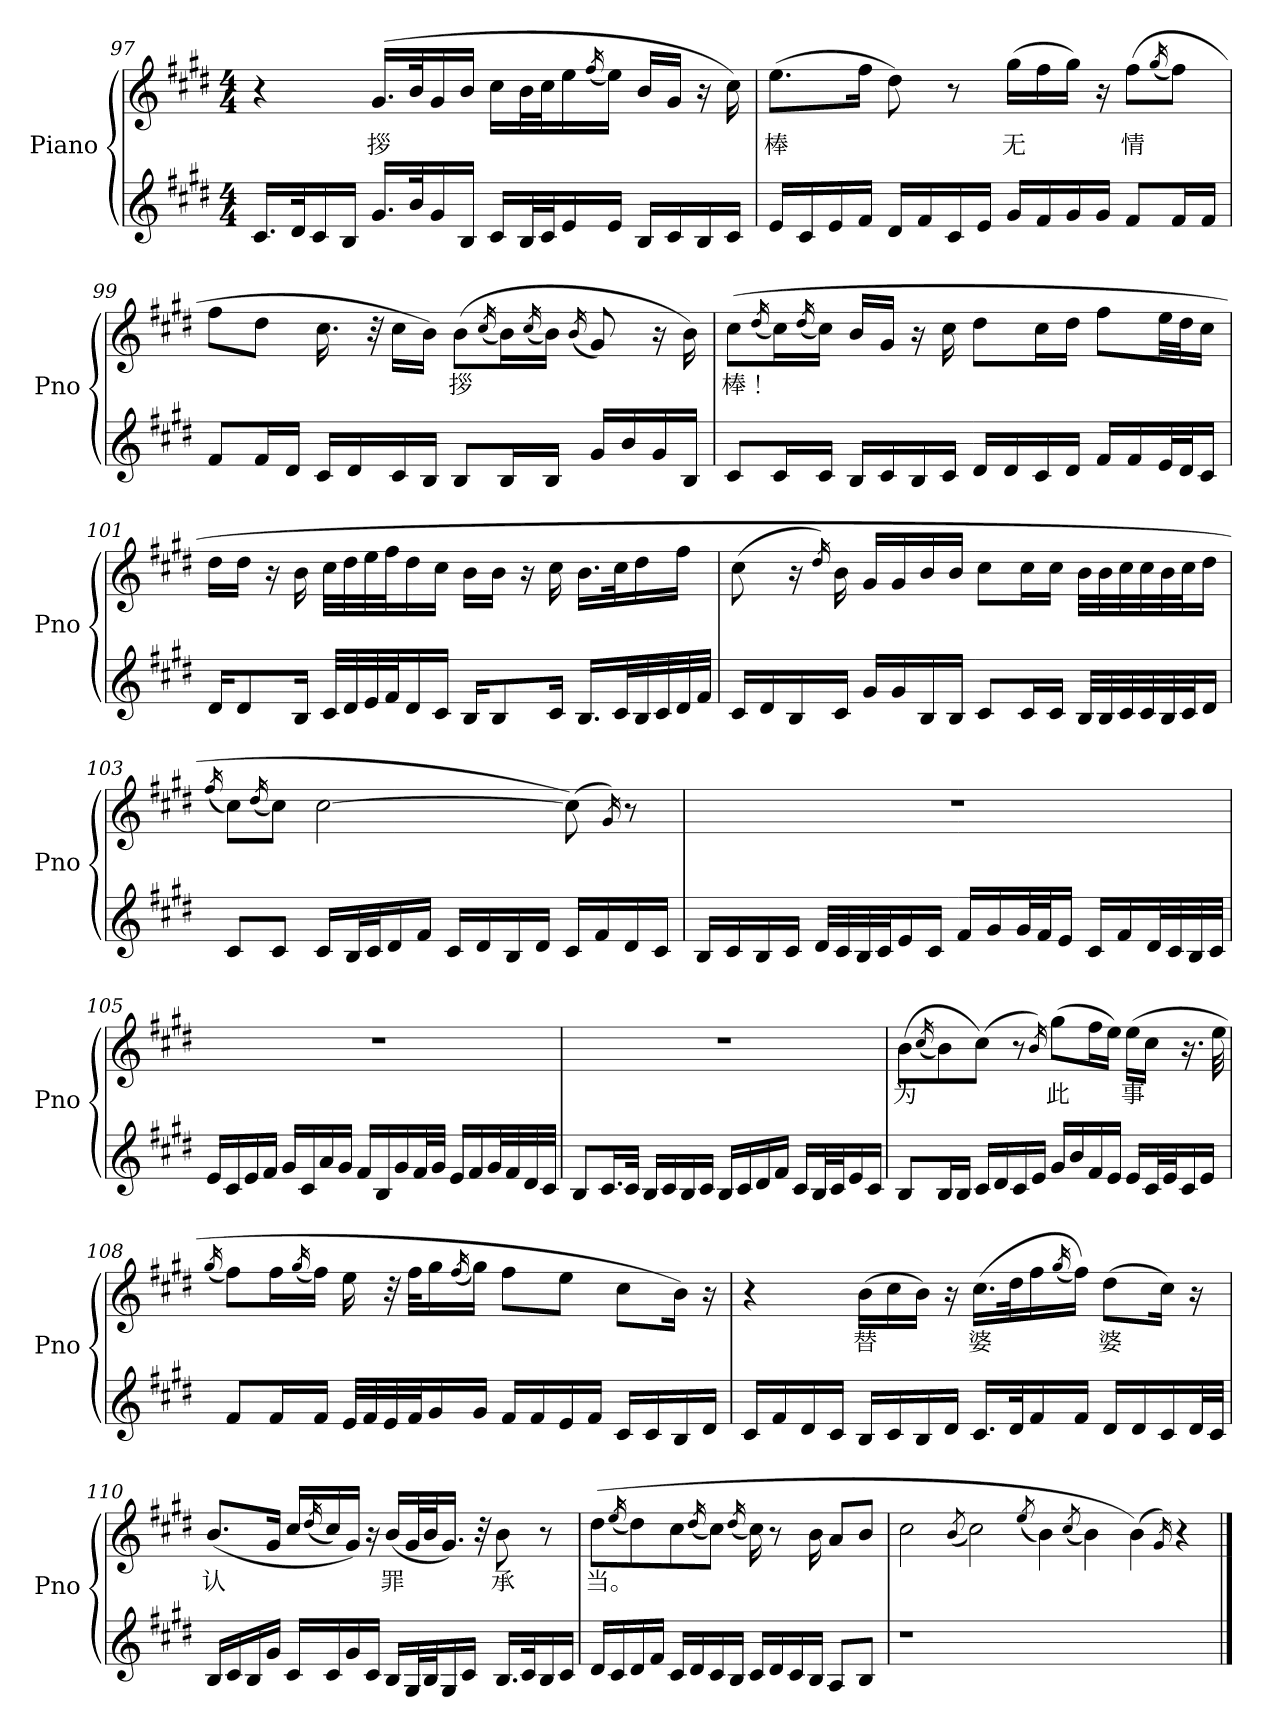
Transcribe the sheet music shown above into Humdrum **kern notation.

**kern	**kern	**text
*part2	*part1	*part1
*staff2	*staff1	*staff1
*I"Piano	*I"Piano	*
*I'Pno	*I'Pno	*
*clefG2	*clefG2	*
*k[f#c#g#d#]	*k[f#c#g#d#]	*
*M4/4	*M4/4	*
=97	=97	=97
16.c#/LL	4r	.
32d#/K	.	.
16c#/	.	.
16B/JJ	.	.
!	!	!LO:LY:b
16.g#/LL	(>16.g#/LL	拶
32b/K	32b/K	.
16g#/	16g#/	.
16B/JJ	16b/JJ	.
16c#/LL	16cc#\LL	.
32B/L	32b\L	.
32c#/J	32cc#\J	.
16e/	16ee\	.
.	(<16qff#/	.
16e/JJ	16ee\JJ)	.
16B/LL	16b/LL	.
16c#/	16g#/JJ	.
16B/	16r	.
16c#/JJ	16cc#\)	.
!!LO:LB:g=z
=98	=98	=98
!	!	!LO:LY:b
16e/LL	(>8.ee\L	棒
16c#/	.	.
16e/	.	.
16f#/JJ	16ff#\Jk	.
16d#/LL	8dd#\)	.
16f#/	.	.
16c#/	8r	.
16e/JJ	.	.
!	!	!LO:LY:b
16g#/LL	(>16gg#\LL	无
16f#/	16ff#\	.
16g#/	16gg#\JJ)	.
16g#/JJ	16r	.
!	!	!LO:LY:b
8f#/L	(>8ff#\L	情
.	(<16qgg#/	.
16f#/L	8ff#\J)	.
16f#/JJ	.	.
=99	=99	=99
8f#/L	8ff#\L	.
16f#/L	8dd#\J	.
16d#/JJ	.	.
16c#/LL	16.cc#\	.
16d#/	.	.
.	32r	.
16c#/	16cc#\LL	.
16B/JJ	16b\JJ)	.
!	!	!LO:LY:b
8B/L	(>8b\L	拶
.	(<16qcc#/	.
16B/L	16b\L)	.
.	(<16qcc#/	.
16B/JJ	16b\JJ)	.
.	(<16qb/	.
16g#/LL	8g#/)	.
16b/	.	.
16g#/	16r	.
16B/JJ	16b\)	.
!!LO:LB:g=z
=100	=100	=100
!	!	!LO:LY:b
8c#/L	(>8cc#\L	棒！
.	(<16qdd#/	.
16c#/L	16cc#\L)	.
.	(<16qdd#/	.
16c#/JJ	16cc#\JJ)	.
16B/LL	16b/LL	.
16c#/	16g#/JJ	.
16B/	16r	.
16c#/JJ	16cc#\	.
16d#/LL	8dd#\L	.
16d#/	.	.
16c#/	16cc#\L	.
16d#/JJ	16dd#\JJ	.
16f#/LL	8ff#\L	.
16f#/	.	.
32e/L	32ee\LL	.
32d#/J	32dd#\J	.
16c#/JJ	16cc#\JJ	.
=101	=101	=101
16d#/KL	16dd#\LL	.
8d#/	16dd#\JJ	.
.	16r	.
16B/Jk	16b\	.
32c#/LLL	32cc#\LLL	.
32d#/	32dd#\	.
32e/	32ee\	.
32f#/J	32ff#\J	.
16d#/	16dd#\	.
16c#/JJ	16cc#\JJ	.
16B/KL	16b\LL	.
8B/	16b\JJ	.
.	16r	.
16c#/Jk	16cc#\	.
16.B/LL	16.b\LL	.
32c#/L	32cc#\K	.
32B/	16dd#\	.
32c#/	.	.
32d#/	16ff#\JJ	.
32f#/JJJ	.	.
!!LO:LB:g=z
=102	=102	=102
16c#/LL	(>8cc#\	.
16d#/	.	.
16B/	16r	.
.	16qdd#/)	.
16c#/JJ	16b\	.
16g#/LL	16g#/LL	.
16g#/	16g#/	.
16B/	16b/	.
16B/JJ	16b/JJ	.
8c#/L	8cc#\L	.
16c#/L	16cc#\L	.
16c#/JJ	16cc#\JJ	.
32B/LLL	32b\LLL	.
32B/	32b\	.
32c#/	32cc#\	.
32c#/	32cc#\	.
32B/	32b\	.
32c#/J	32cc#\J	.
16d#/JJ	16dd#\JJ	.
=103	=103	=103
.	(<16qff#/	.
8c#/L	8cc#\L)	.
.	(<16qdd#/	.
8c#/J	8cc#\J)	.
16c#/LL	[2cc#\	.
32B/L	.	.
32c#/J	.	.
16d#/	.	.
16f#/JJ	.	.
16c#/LL	.	.
16d#/	.	.
16B/	.	.
16d#/JJ	.	.
16c#/LL	(>8cc#\])	.
16f#/	.	.
.	16qg#/)	.
16d#/	8r	.
16c#/JJ	.	.
!!LO:PB:g=z
=104	=104	=104
16B/LL	1r	.
16c#/	.	.
16B/	.	.
16c#/JJ	.	.
32d#/LLL	.	.
32c#/	.	.
32B/	.	.
32c#/J	.	.
16e/	.	.
16c#/JJ	.	.
16f#/LL	.	.
16g#/	.	.
32g#/L	.	.
32f#/J	.	.
16e/JJ	.	.
16c#/LL	.	.
16f#/	.	.
32d#/L	.	.
32c#/	.	.
32B/	.	.
32c#/JJJ	.	.
=105	=105	=105
16e/LL	1r	.
16c#/	.	.
16e/	.	.
16f#/JJ	.	.
16g#/LL	.	.
16c#/	.	.
16a/	.	.
16g#/JJ	.	.
16f#/LL	.	.
16B/	.	.
16g#/	.	.
32f#/L	.	.
32g#/JJJ	.	.
16e/LL	.	.
16f#/	.	.
32g#/L	.	.
32f#/	.	.
32d#/	.	.
32c#/JJJ	.	.
!!LO:LB:g=z
=106	=106	=106
8B/L	1r	.
16.c#/L	.	.
32c#/JJk	.	.
16B/LL	.	.
16c#/	.	.
16B/	.	.
16c#/JJ	.	.
16B/LL	.	.
16c#/	.	.
16d#/	.	.
16f#/JJ	.	.
16c#/LL	.	.
32B/L	.	.
32c#/J	.	.
16e/	.	.
16c#/JJ	.	.
=107	=107	=107
!	!	!LO:LY:b
8B/L	(>8b\L	为
.	(<16qcc#/	.
16B/L	8b\)	.
16B/JJ	.	.
16c#/LL	(>8cc#\J)	.
16d#/	.	.
16c#/	8r	.
16e/JJ	.	.
.	16qb/)	.
!	!	!LO:LY:b
16g#/LL	(>8gg#\L	此
16b/	.	.
16f#/	16ff#\L	.
16e/JJ	16ee\JJ)	.
!	!	!LO:LY:b
16e/LL	(>16ee\LL	事
32c#/L	16cc#\JJ	.
32e/J	.	.
16c#/	16.r	.
16e/JJ	.	.
.	32ee\	.
!!LO:LB:g=z
=108	=108	=108
.	(<16qgg#/	.
8f#/L	8ff#\L)	.
16f#/L	16ff#\L	.
.	(<16qgg#/	.
16f#/JJ	16ff#\JJ)	.
32e/LLL	16ee\	.
32f#/	.	.
32e/	32r	.
32f#/J	32ff#\KLL	.
16g#/	16gg#\	.
.	(<16qff#/	.
16g#/JJ	16gg#\JJ)	.
16f#/LL	8ff#\L	.
16f#/	.	.
16e/	8ee\J	.
16f#/JJ	.	.
16c#/LL	8cc#\L	.
16c#/	.	.
16B/	16b\Jk)	.
16d#/JJ	16r	.
=109	=109	=109
16c#/LL	4r	.
16f#/	.	.
16d#/	.	.
16c#/JJ	.	.
!	!	!LO:LY:b
16B/LL	(>16b\LL	替
16c#/	16cc#\	.
16B/	16b\JJ)	.
16d#/JJ	16r	.
!	!	!LO:LY:b
16.c#/LL	(>16.cc#\LL	婆
32d#/K	32dd#\K	.
16f#/	16ff#\	.
.	(<16qgg#/	.
16f#/JJ	16ff#\JJ))	.
!	!	!LO:LY:b
16d#/LL	(>8dd#\L	婆
16d#/	.	.
16c#/	16cc#\Jk)	.
32d#/L	16r	.
32c#/JJJ	.	.
!!LO:LB:g=z
=110	=110	=110
!	!	!LO:LY:b
16B/LL	(<8.b/L	认
16c#/	.	.
16B/	.	.
16g#/JJ	16g#/Jk	.
16c#/LL	16cc#/LL	.
.	(<16qdd#/	.
16c#/	16cc#/)	.
16g#/	16g#/JJ)	.
16c#/JJ	16r	.
!	!	!LO:LY:b
16B/LL	(<16b/LL	罪
32G#/L	32g#/L	.
32B/J	32b/J	.
16G#/	16.g#/JJ)	.
16c#/JJ	.	.
.	32r	.
!	!	!LO:LY:b
16.B/LL	8b\	承
32c#/K	.	.
16B/	8r	.
16c#/JJ	.	.
=111	=111	=111
!	!	!LO:LY:b
16d#/LL	(>8dd#\L	当。
16c#/	.	.
.	(<16qee/	.
16d#/	8dd#\)	.
16f#/JJ	.	.
16c#/LL	8cc#\	.
16d#/	.	.
.	(<16qdd#/	.
16c#/	8cc#\J)	.
16B/JJ	.	.
.	(<16qdd#/	.
16c#/LL	16cc#\)	.
16d#/	8r	.
16c#/	.	.
16B/JJ	16b\	.
8A/L	8a/L	.
8B/J	8b/J	.
!!LO:LB:g=z
=112	=112	=112
1r	2cc#\	.
.	(<8qb/	.
.	2cc#\)	.
.	(<8qee/	.
1ryy	4b\)	.
.	(<8qcc#/	.
.	4b\)	.
.	(>4b\)	.
.	16qg#/)	.
.	4r	.
==	==	==
*-	*-	*-
